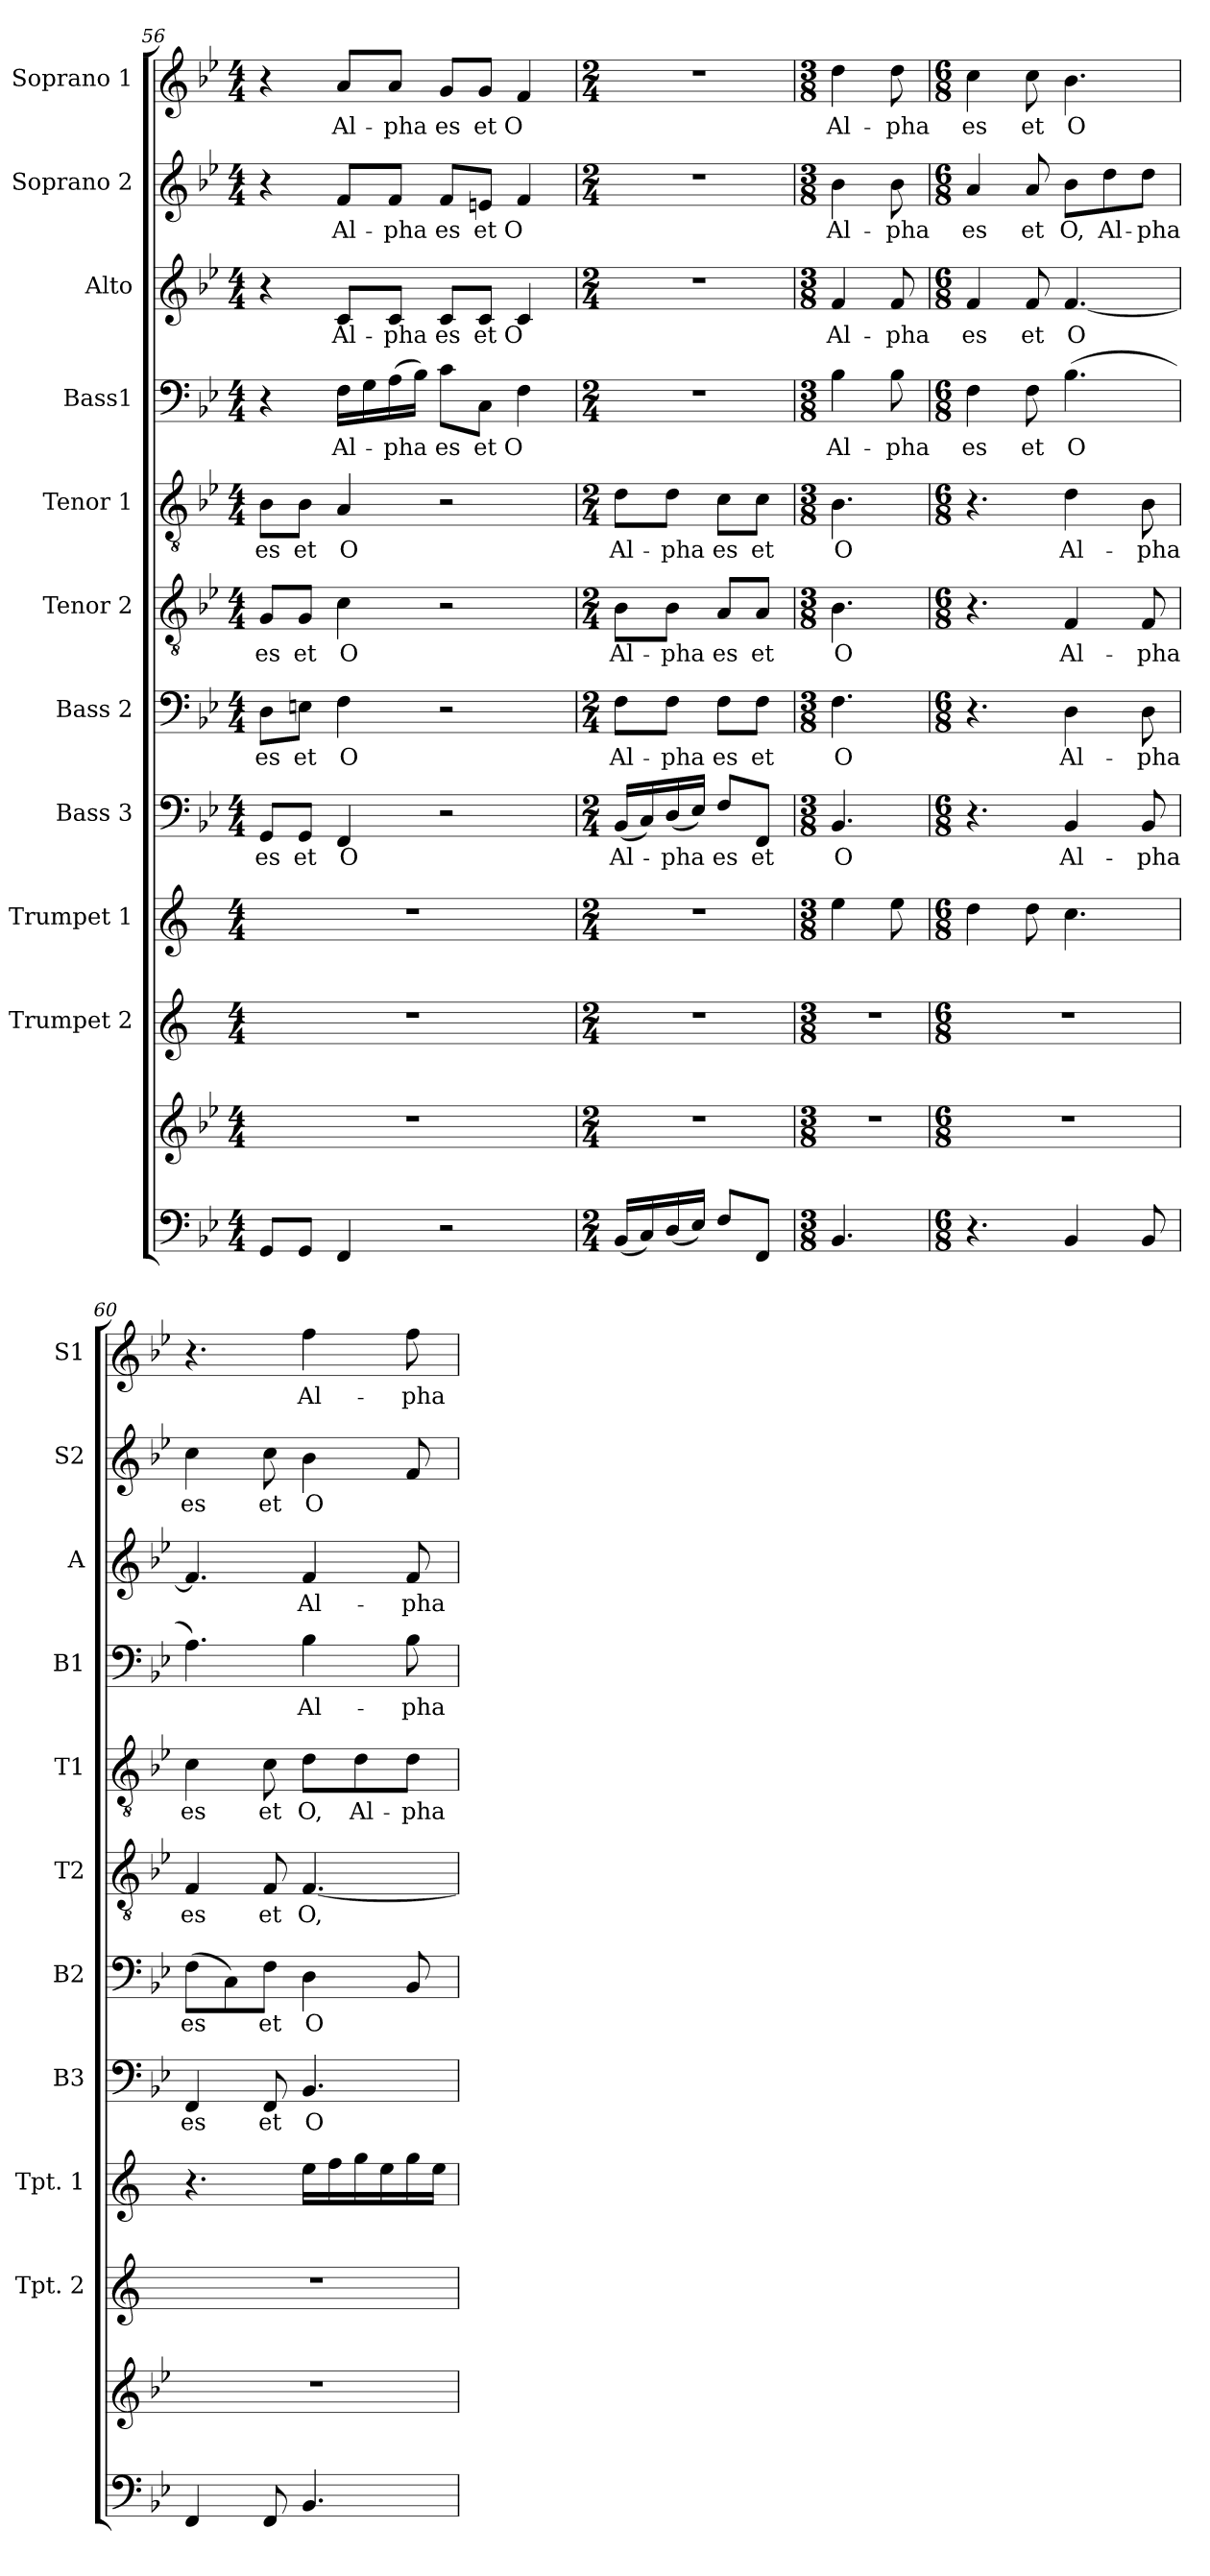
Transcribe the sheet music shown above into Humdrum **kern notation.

**kern	**kern	**kern	**kern	**kern	**text	**kern	**text	**kern	**text	**kern	**text	**kern	**text	**kern	**text	**kern	**text	**kern	**text
*part12	*part11	*part10	*part9	*part8	*part8	*part7	*part7	*part6	*part6	*part5	*part5	*part4	*part4	*part3	*part3	*part2	*part2	*part1	*part1
*staff12	*staff11	*staff10	*staff9	*staff8	*staff8	*staff7	*staff7	*staff6	*staff6	*staff5	*staff5	*staff4	*staff4	*staff3	*staff3	*staff2	*staff2	*staff1	*staff1
*	*	*I"Trumpet  2	*I"Trumpet  1	*I"Bass 3	*	*I"Bass 2	*	*I"Tenor 2	*	*I"Tenor 1	*	*I"Bass1	*	*I"Alto	*	*I"Soprano 2	*	*I"Soprano 1	*
*	*	*I'Tpt. 2	*I'Tpt. 1	*I'B3	*	*I'B2	*	*I'T2	*	*I'T1	*	*I'B1	*	*I'A	*	*I'S2	*	*I'S1	*
*clefF4	*clefG2	*clefG2	*clefG2	*clefF4	*	*clefF4	*	*clefGv2	*	*clefGv2	*	*clefF4	*	*clefG2	*	*clefG2	*	*clefG2	*
*	*	*ITrd1c2	*ITrd1c2	*	*	*	*	*	*	*	*	*	*	*	*	*	*	*	*
*k[b-e-]	*k[b-e-]	*k[b-e-]	*k[b-e-]	*k[b-e-]	*	*k[b-e-]	*	*k[b-e-]	*	*k[b-e-]	*	*k[b-e-]	*	*k[b-e-]	*	*k[b-e-]	*	*k[b-e-]	*
*B-:	*B-:	*B-:	*B-:	*B-:	*	*B-:	*	*B-:	*	*B-:	*	*B-:	*	*B-:	*	*B-:	*	*B-:	*
*M4/4	*M4/4	*M4/4	*M4/4	*M4/4	*	*M4/4	*	*M4/4	*	*M4/4	*	*M4/4	*	*M4/4	*	*M4/4	*	*M4/4	*
=56	=56	=56	=56	=56	=56	=56	=56	=56	=56	=56	=56	=56	=56	=56	=56	=56	=56	=56	=56
!	!	!	!	!	!LO:LY:b	!	!LO:LY:b	!	!LO:LY:b	!	!LO:LY:b	!	!	!	!	!	!	!	!
8GG/L	1r	1r	1r	8GG/L	es	8D\L	es	8G/L	es	8B-\L	es	4r	.	4r	.	4r	.	4r	.
!	!	!	!	!	!LO:LY:b	!	!LO:LY:b	!	!LO:LY:b	!	!LO:LY:b	!	!	!	!	!	!	!	!
8GG/J	.	.	.	8GG/J	et	8En\J	et	8G/J	et	8B-\J	et	.	.	.	.	.	.	.	.
!	!	!	!	!	!LO:LY:b	!	!LO:LY:b	!	!LO:LY:b	!	!LO:LY:b	!	!LO:LY:b	!	!LO:LY:b	!	!LO:LY:b	!	!LO:LY:b
4FF/	.	.	.	4FF/	O	4F\	O	4c\	O	4A/	O	(>16F\LL	Al-	8c/L	Al-	8f/L	Al-	8a/L	Al-
.	.	.	.	.	.	.	.	.	.	.	.	16G\	.	.	.	.	.	.	.
!	!	!	!	!	!	!	!	!	!	!	!	!	!LO:LY:b	!	!LO:LY:b	!	!LO:LY:b	!	!LO:LY:b
.	.	.	.	.	.	.	.	.	.	.	.	(>16A\	-pha	8c/J	-pha	8f/J	-pha	8a/J	-pha
.	.	.	.	.	.	.	.	.	.	.	.	16B-\JJ)	.	.	.	.	.	.	.
!	!	!	!	!	!	!	!	!	!	!	!	!	!LO:LY:b	!	!LO:LY:b	!	!LO:LY:b	!	!LO:LY:b
2r	.	.	.	2r	.	2r	.	2r	.	2r	.	8c\L	es	8c/L	es	8f/L	es	8g/L	es
!	!	!	!	!	!	!	!	!	!	!	!	!	!LO:LY:b	!	!LO:LY:b	!	!LO:LY:b	!	!LO:LY:b
.	.	.	.	.	.	.	.	.	.	.	.	8C\J	et	8c/J	et	8en/J	et	8g/J	et
!	!	!	!	!	!	!	!	!	!	!	!	!	!LO:LY:b	!	!LO:LY:b	!	!LO:LY:b	!	!LO:LY:b
.	.	.	.	.	.	.	.	.	.	.	.	4F\	O	4c/	O	4f/	O	4f/	O
=57	=57	=57	=57	=57	=57	=57	=57	=57	=57	=57	=57	=57	=57	=57	=57	=57	=57	=57	=57
*M2/4	*M2/4	*M2/4	*M2/4	*M2/4	*	*M2/4	*	*M2/4	*	*M2/4	*	*M2/4	*	*M2/4	*	*M2/4	*	*M2/4	*
!	!	!	!	!	!LO:LY:b	!	!LO:LY:b	!	!LO:LY:b	!	!LO:LY:b	!	!	!	!	!	!	!	!
(<16BB-/LL	2r	2r	2r	(<16BB-/LL	Al-	8F\L	Al-	8B-\L	Al-	8d\L	Al-	2r	.	2r	.	2r	.	2r	.
16C/)	.	.	.	16C/)	.	.	.	.	.	.	.	.	.	.	.	.	.	.	.
!	!	!	!	!	!LO:LY:b	!	!LO:LY:b	!	!LO:LY:b	!	!LO:LY:b	!	!	!	!	!	!	!	!
(<16D/	.	.	.	(<16D/	-pha	8F\J	-pha	8B-\J	-pha	8d\J	-pha	.	.	.	.	.	.	.	.
16E-/JJ)	.	.	.	16E-/JJ)	.	.	.	.	.	.	.	.	.	.	.	.	.	.	.
!	!	!	!	!	!LO:LY:b	!	!LO:LY:b	!	!LO:LY:b	!	!LO:LY:b	!	!	!	!	!	!	!	!
8F/L	.	.	.	8F/L	es	8F\L	es	8A/L	es	8c\L	es	.	.	.	.	.	.	.	.
!	!	!	!	!	!LO:LY:b	!	!LO:LY:b	!	!LO:LY:b	!	!LO:LY:b	!	!	!	!	!	!	!	!
8FF/J	.	.	.	8FF/J	et	8F\J	et	8A/J	et	8c\J	et	.	.	.	.	.	.	.	.
=58	=58	=58	=58	=58	=58	=58	=58	=58	=58	=58	=58	=58	=58	=58	=58	=58	=58	=58	=58
*M3/8	*M3/8	*M3/8	*M3/8	*M3/8	*	*M3/8	*	*M3/8	*	*M3/8	*	*M3/8	*	*M3/8	*	*M3/8	*	*M3/8	*
!	!	!	!	!	!LO:LY:b	!	!LO:LY:b	!	!LO:LY:b	!	!LO:LY:b	!	!LO:LY:b	!	!LO:LY:b	!	!LO:LY:b	!	!LO:LY:b
4.BB-/	4.r	4.r	4dd\	4.BB-/	O	4.F\	O	4.B-\	O	4.B-\	O	4B-\	Al-	4f/	Al-	4b-\	Al-	4dd\	Al-
!	!	!	!	!	!	!	!	!	!	!	!	!	!LO:LY:b	!	!LO:LY:b	!	!LO:LY:b	!	!LO:LY:b
.	.	.	8dd\	.	.	.	.	.	.	.	.	8B-\	-pha	8f/	-pha	8b-\	-pha	8dd\	-pha
!!LO:PB:g=z
=59	=59	=59	=59	=59	=59	=59	=59	=59	=59	=59	=59	=59	=59	=59	=59	=59	=59	=59	=59
*M6/8	*M6/8	*M6/8	*M6/8	*M6/8	*	*M6/8	*	*M6/8	*	*M6/8	*	*M6/8	*	*M6/8	*	*M6/8	*	*M6/8	*
!	!	!	!	!	!	!	!	!	!	!	!	!	!LO:LY:b	!	!LO:LY:b	!	!LO:LY:b	!	!LO:LY:b
4.r	2.r	2.r	4cc\	4.r	.	4.r	.	4.r	.	4.r	.	4F\	es	4f/	es	4a/	es	4cc\	es
!	!	!	!	!	!	!	!	!	!	!	!	!	!LO:LY:b	!	!LO:LY:b	!	!LO:LY:b	!	!LO:LY:b
.	.	.	8cc\	.	.	.	.	.	.	.	.	8F\	et	8f/	et	8a/	et	8cc\	et
!	!	!	!	!	!LO:LY:b	!	!LO:LY:b	!	!LO:LY:b	!	!LO:LY:b	!	!LO:LY:b	!	!LO:LY:b	!	!LO:LY:b	!	!LO:LY:b
4BB-/	.	.	4.b-\	4BB-/	Al-	4D\	Al-	4F/	Al-	4d\	Al-	(>4.B-\	O	[4.f/	O	8b-\L	O,	4.b-\	O
!	!	!	!	!	!	!	!	!	!	!	!	!	!	!	!	!	!LO:LY:b	!	!
.	.	.	.	.	.	.	.	.	.	.	.	.	.	.	.	8dd\	Al-	.	.
!	!	!	!	!	!LO:LY:b	!	!LO:LY:b	!	!LO:LY:b	!	!LO:LY:b	!	!	!	!	!	!LO:LY:b	!	!
8BB-/	.	.	.	8BB-/	-pha	8D\	-pha	8F/	-pha	8B-\	-pha	.	.	.	.	8dd\J	-pha	.	.
=60	=60	=60	=60	=60	=60	=60	=60	=60	=60	=60	=60	=60	=60	=60	=60	=60	=60	=60	=60
!	!	!	!	!	!LO:LY:b	!	!LO:LY:b	!	!LO:LY:b	!	!LO:LY:b	!	!	!	!	!	!LO:LY:b	!	!
4FF/	2.r	2.r	4.r	4FF/	es	(>8F\L	es	4F/	es	4c\	es	4.A\)	.	4.f/]	.	4cc\	es	4.r	.
.	.	.	.	.	.	8C\)	.	.	.	.	.	.	.	.	.	.	.	.	.
!	!	!	!	!	!LO:LY:b	!	!LO:LY:b	!	!LO:LY:b	!	!LO:LY:b	!	!	!	!	!	!LO:LY:b	!	!
8FF/	.	.	.	8FF/	et	8F\J	et	8F/	et	8c\	et	.	.	.	.	8cc\	et	.	.
!	!	!	!	!	!LO:LY:b	!	!LO:LY:b	!	!LO:LY:b	!	!LO:LY:b	!	!LO:LY:b	!	!LO:LY:b	!	!LO:LY:b	!	!LO:LY:b
4.BB-/	.	.	16dd\LL	4.BB-/	O	4D\	O	[4.F/	O,	8d\L	O,	4B-\	Al-	4f/	Al-	4b-\	O	4ff\	Al-
.	.	.	16ee-\	.	.	.	.	.	.	.	.	.	.	.	.	.	.	.	.
!	!	!	!	!	!	!	!	!	!	!	!LO:LY:b	!	!	!	!	!	!	!	!
.	.	.	16ff\	.	.	.	.	.	.	8d\	Al-	.	.	.	.	.	.	.	.
.	.	.	16dd\	.	.	.	.	.	.	.	.	.	.	.	.	.	.	.	.
!	!	!	!	!	!	!	!	!	!	!	!LO:LY:b	!	!LO:LY:b	!	!LO:LY:b	!	!	!	!LO:LY:b
.	.	.	16ff\	.	.	8BB-/	.	.	.	8d\J	-pha	8B-\	-pha	8f/	-pha	8f/	.	8ff\	-pha
.	.	.	16dd\JJ	.	.	.	.	.	.	.	.	.	.	.	.	.	.	.	.
=	=	=	=	=	=	=	=	=	=	=	=	=	=	=	=	=	=	=	=
*-	*-	*-	*-	*-	*-	*-	*-	*-	*-	*-	*-	*-	*-	*-	*-	*-	*-	*-	*-
